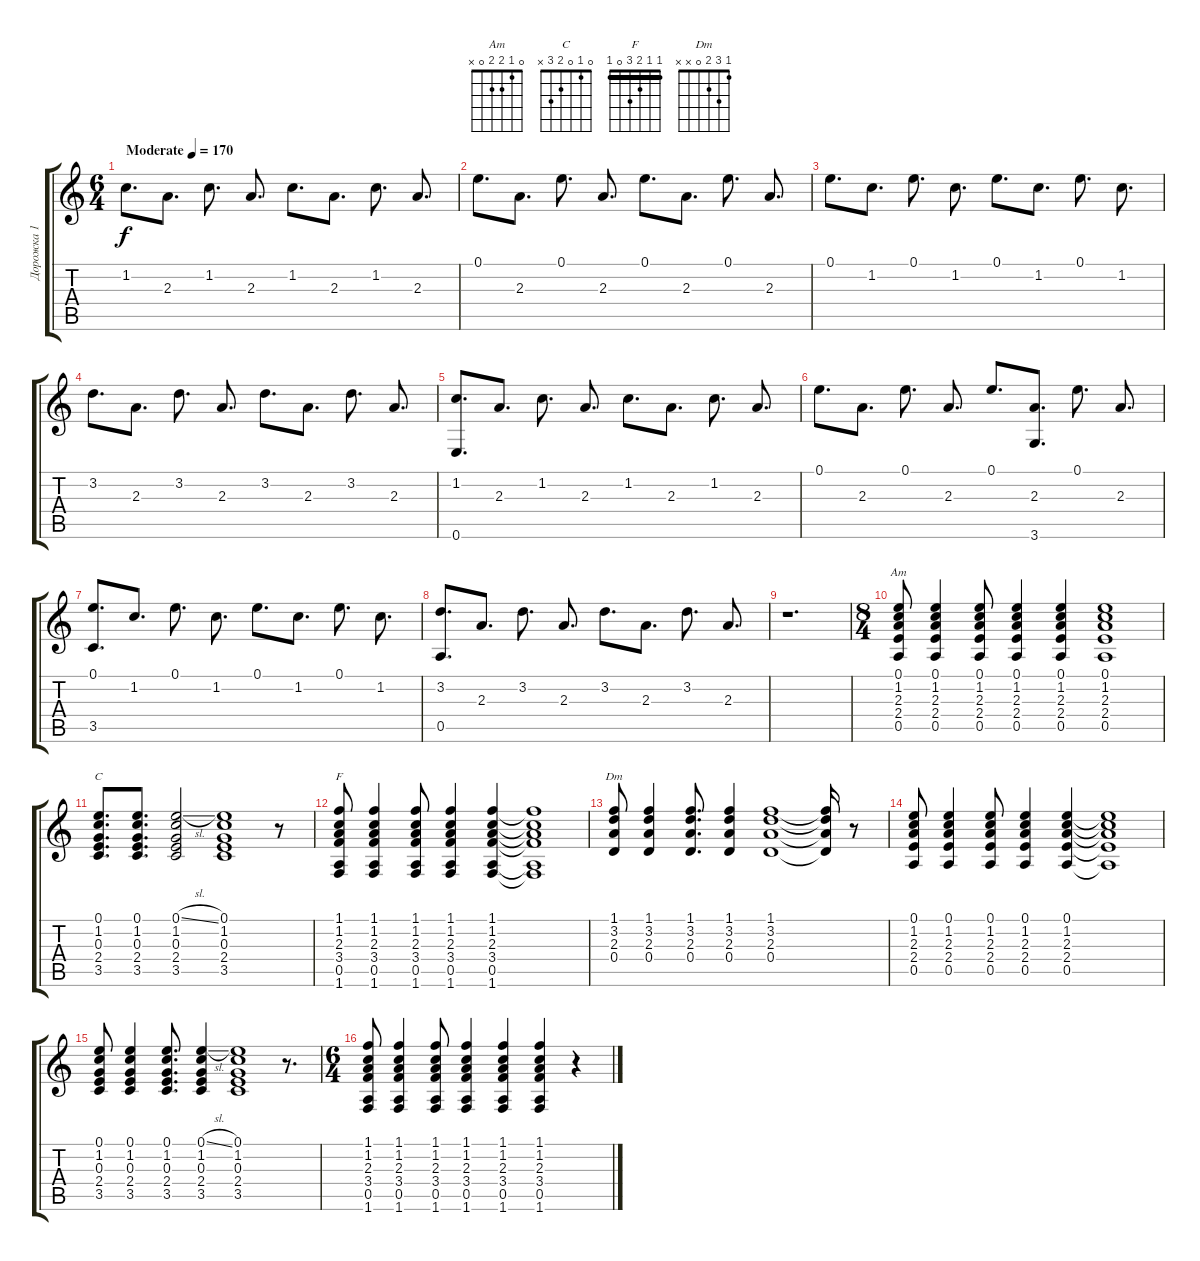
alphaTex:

\track ("Дорожка 1" "Дорожка 1") {instrument acousticguitarnylon}
\staff {score tabs}
\tuning (E4 B3 G3 D3 A2 E2) {hide}
\chord ("Am" 0 1 2 2 0 x)
\chord ("C" 0 1 0 2 3 x)
\chord ("F" 1 1 2 3 0 1) {barre 1}
\chord ("Dm" 1 3 2 0 x x)
\ts (6 4)
\tempo (170 "Moderate")
\clef g2
\ks c
1.2.8{d dy f instrument acousticguitarnylon} 2.3.8{d} 1.2.8{d} 2.3.8{d} 1.2.8{d} 2.3.8{d} 1.2.8{d} 2.3.8{d} |
0.1.8{d} 2.3.8{d} 0.1.8{d} 2.3.8{d} 0.1.8{d} 2.3.8{d} 0.1.8{d} 2.3.8{d} |
0.1.8{d} 1.2.8{d} 0.1.8{d} 1.2.8{d} 0.1.8{d} 1.2.8{d} 0.1.8{d} 1.2.8{d} |
3.2.8{d} 2.3.8{d} 3.2.8{d} 2.3.8{d} 3.2.8{d} 2.3.8{d} 3.2.8{d} 2.3.8{d} |
(1.2 0.6).8{d} 2.3.8{d} 1.2.8{d} 2.3.8{d} 1.2.8{d} 2.3.8{d} 1.2.8{d} 2.3.8{d} |
0.1.8{d} 2.3.8{d} 0.1.8{d} 2.3.8{d} 0.1.8{d} (2.3 3.6).8{d} 0.1.8{d} 2.3.8{d} |
(0.1 3.5).8{d} 1.2.8{d} 0.1.8{d} 1.2.8{d} 0.1.8{d} 1.2.8{d} 0.1.8{d} 1.2.8{d} |
(3.2 0.5).8{d} 2.3.8{d} 3.2.8{d} 2.3.8{d} 3.2.8{d} 2.3.8{d} 3.2.8{d} 2.3.8{d} |
r.1{d} |
\ts (8 4)
(0.1 1.2 2.3 2.4 0.5).8{ch "Am"} (0.1 1.2 2.3 2.4 0.5).4 (0.1 1.2 2.3 2.4 0.5).8 (0.1 1.2 2.3 2.4 0.5).4 (0.1 1.2 2.3 2.4 0.5).4 (0.1 1.2 2.3 2.4 0.5).1 |
(0.1 1.2 0.3 2.4 3.5).8{d ch "C"} (0.1 1.2 0.3 2.4 3.5).8{d} (0.1{sl} 1.2 0.3 2.4 3.5).2 (0.1 1.2 0.3 2.4 3.5).1 r.8 |
(1.1 1.2 2.3 3.4 0.5 1.6).8{ch "F"} (1.1 1.2 2.3 3.4 0.5 1.6).4 (1.1 1.2 2.3 3.4 0.5 1.6).8 (1.1 1.2 2.3 3.4 0.5 1.6).4 (1.1 1.2 2.3 3.4 0.5 1.6).4 (1.1{t} 1.2{t} 2.3{t} 3.4{t} 0.5{t} 1.6{t}).1 |
(1.1 3.2 2.3 0.4).8{ch "Dm"} (1.1 3.2 2.3 0.4).4 (1.1 3.2 2.3 0.4).8{d} (1.1 3.2 2.3 0.4).4 (1.1 3.2 2.3 0.4).1 (1.1{t} 3.2{t} 2.3{t} 0.4{t}).16 r.8 |
(0.1 1.2 2.3 2.4 0.5).8 (0.1 1.2 2.3 2.4 0.5).4 (0.1 1.2 2.3 2.4 0.5).8 (0.1 1.2 2.3 2.4 0.5).4 (0.1 1.2 2.3 2.4 0.5).4 (0.1{t} 1.2{t} 2.3{t} 2.4{t} 0.5{t}).1 |
(0.1 1.2 0.3 2.4 3.5).8 (0.1 1.2 0.3 2.4 3.5).4 (0.1 1.2 0.3 2.4 3.5).8{d} (0.1{sl} 1.2 0.3 2.4 3.5).4 (0.1 1.2 0.3 2.4 3.5).1 r.8{d} |
\ts (6 4)
(1.1 1.2 2.3 3.4 0.5 1.6).8 (1.1 1.2 2.3 3.4 0.5 1.6).4 (1.1 1.2 2.3 3.4 0.5 1.6).8 (1.1 1.2 2.3 3.4 0.5 1.6).4 (1.1 1.2 2.3 3.4 0.5 1.6).4 (1.1 1.2 2.3 3.4 0.5 1.6).4 r.4
